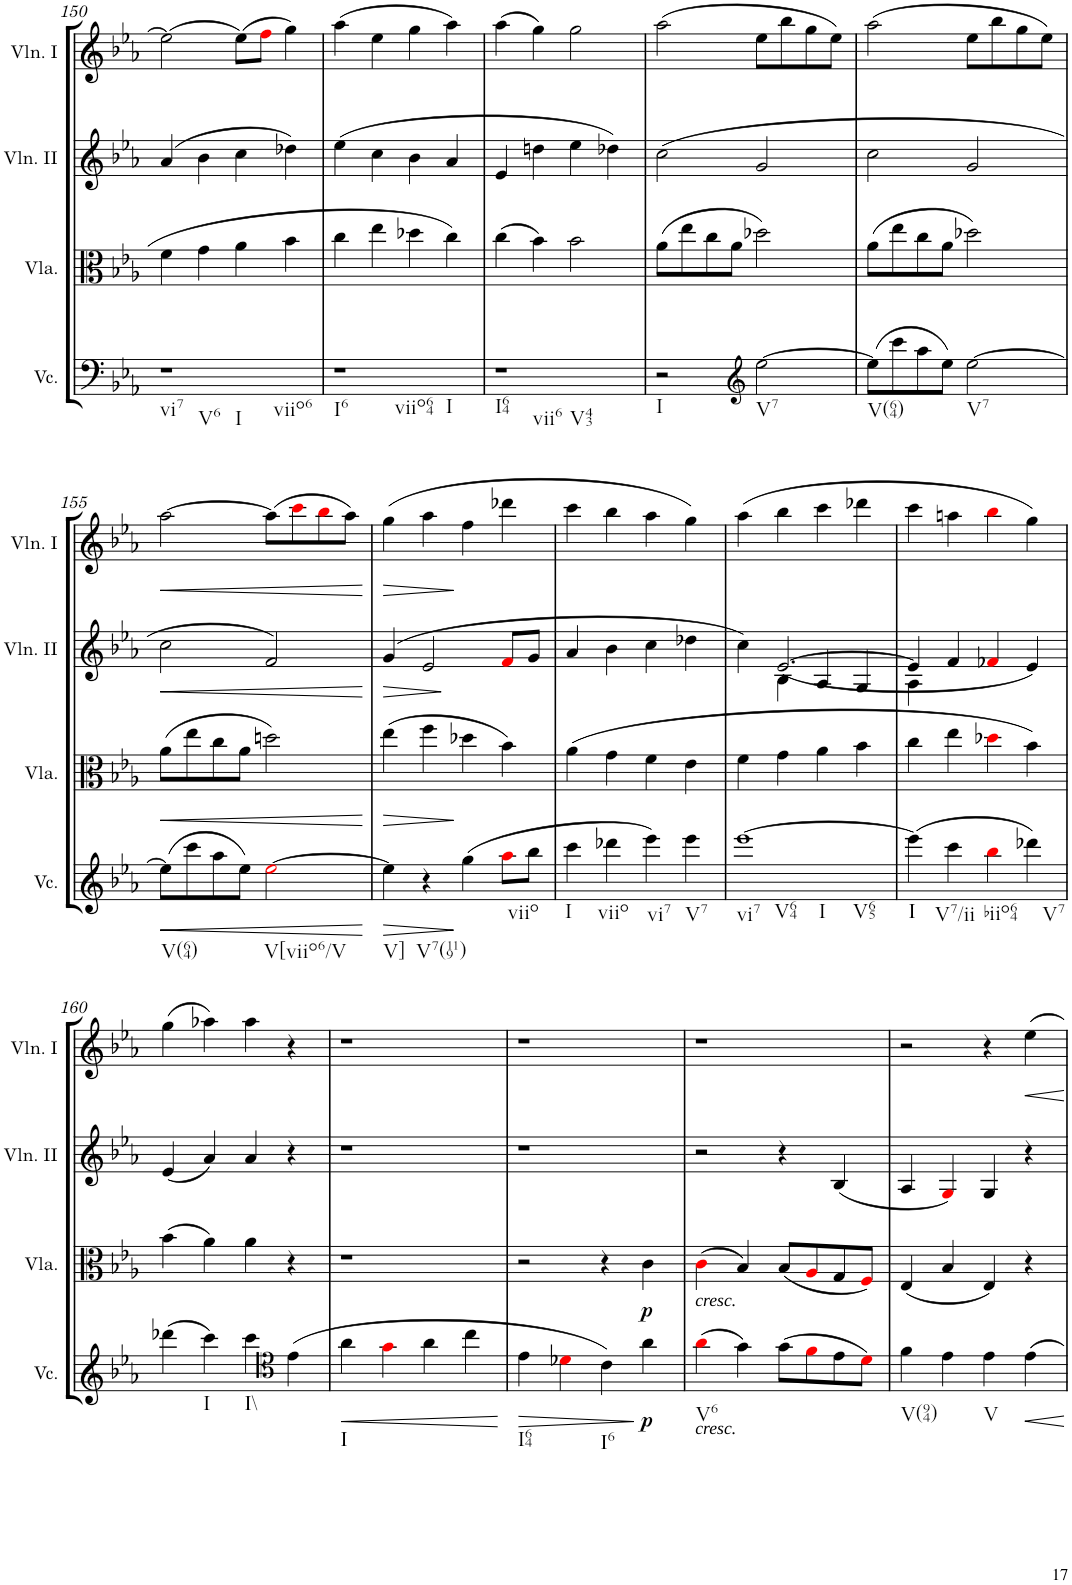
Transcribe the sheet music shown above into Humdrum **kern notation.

**kern	**dynam	**kern	**dynam	**kern	**dynam	**kern	**dynam
*part4	*part4	*part3	*part3	*part2	*part2	*part1	*part1
*staff4	*staff4	*staff3	*staff3	*staff2	*staff2	*staff1	*staff1
*I"Violoncello	*	*I"Viola	*	*I"Violin II	*	*I"Violin I	*
*I'Vc.	*	*I'Vla.	*	*I'Vln. II	*	*I'Vln. I	*
!!LO:PB:g=z
*clefF4	*	*clefC3	*	*clefG2	*	*clefG2	*
*k[b-e-a-]	*	*k[b-e-a-]	*	*k[b-e-a-]	*	*k[b-e-a-]	*
*M2/2	*	*M2/2	*	*M2/2	*	*M2/2	*
*met(c|)	*	*met(c|)	*	*met(c|)	*	*met(c|)	*
=150	=150	=150	=150	=150	=150	=150	=150
!LO:TX:b:t=vi7	!	!	!	!	!	!	!
!LO:TX:b:t=V6	!	!	!	!	!	!	!
!LO:TX:b:t=I	!	!	!	!	!	!	!
!LO:TX:b:t=viio6	!	!	!	!	!	!	!
1r	.	4f\	.	(4a-/	.	(2ee-\]	.
.	.	4g\	.	4b-\	.	.	.
.	.	4a-\	.	4cc\	.	(8ee-\L)	.
.	.	.	.	.	.	8ffi\J	.
.	.	4b-\	.	4dd-X\)	.	4gg\)	.
=151	=151	=151	=151	=151	=151	=151	=151
!LO:TX:b:t=I6	!	!	!	!	!	!	!
!LO:TX:b:t=viio64	!	!	!	!	!	!	!
!LO:TX:b:t=I	!	!	!	!	!	!	!
1r	.	4cc\	.	(4ee-\	.	(4aa-\	.
.	.	4ee-\	.	4cc\	.	4ee-\	.
.	.	4dd-X\	.	4b-\	.	4gg\	.
.	.	4cc\	.	4a-/	.	4aa-\)	.
=152	=152	=152	=152	=152	=152	=152	=152
!LO:TX:b:t=I64	!	!	!	!	!	!	!
!LO:TX:b:t=vii6	!	!	!	!	!	!	!
!LO:TX:b:t=V43	!	!	!	!	!	!	!
1r	.	(4cc\	.	4e-/	.	(4aa-\	.
.	.	4b-\)	.	4ddn\	.	4gg\)	.
.	.	2b-\	.	4ee-\	.	2gg\	.
.	.	.	.	4dd-X\)	.	.	.
=153	=153	=153	=153	=153	=153	=153	=153
!LO:TX:b:t=I	!	!	!	!	!	!	!
2r	.	(8a-\L	.	(2cc\	.	(2aa-\	.
.	.	8ee-\	.	.	.	.	.
.	.	8cc\	.	.	.	.	.
.	.	8a-\J	.	.	.	.	.
*clefG2	*	*	*	*	*	*	*
!LO:TX:b:t=V7	!	!	!	!	!	!	!
[2ee-\	.	2dd-X\)	.	2g/	.	8ee-\L	.
.	.	.	.	.	.	8bb-\	.
.	.	.	.	.	.	8gg\	.
.	.	.	.	.	.	8ee-\J)	.
=154	=154	=154	=154	=154	=154	=154	=154
!LO:TX:b:t=V(64)	!	!	!	!	!	!	!
(8ee-\L]	.	(8a-\L	.	2cc\	.	(2aa-\	.
8ccc\	.	8ee-\	.	.	.	.	.
8aa-\	.	8cc\	.	.	.	.	.
8ee-\J)	.	8a-\J	.	.	.	.	.
!LO:TX:b:t=V7	!	!	!	!	!	!	!
[2ee-\	.	2dd-X\)	.	2g/	.	8ee-\L	.
.	.	.	.	.	.	8bb-\	.
.	.	.	.	.	.	8gg\	.
.	.	.	.	.	.	8ee-\J)	.
!!LO:LB:g=z
=155	=155	=155	=155	=155	=155	=155	=155
!LO:TX:b:t=V(64)	!	!	!	!	!	!	!
!	!LO:HP:b	!	!LO:HP:b	!	!LO:HP:b	!	!LO:HP:b
(8ee-\L]	<	(8a-\L	<	2cc\	<	[2aa-\	<
8ccc\	.	8ee-\	.	.	.	.	.
8aa-\	.	8cc\	.	.	.	.	.
8ee-\J)	.	8a-\J	.	.	.	.	.
!LO:TX:b:t=V[viio6/V	!	!	!	!	!	!	!
[2ee-i\	.	2ddn\)	.	2f/)	.	(8aa-\L]	.
.	.	.	.	.	.	8ccci\	.
.	.	.	.	.	.	8bb-i\	.
.	.	.	.	.	.	8aa-\J)	.
.	[	.	[	.	[	.	[
=156	=156	=156	=156	=156	=156	=156	=156
!LO:TX:b:t=V]	!	!	!	!	!	!	!
!	!LO:HP:b	!	!LO:HP:b	!	!LO:HP:b	!	!LO:HP:b
4ee-\]	>	(4ee-\	>	(4g/	>	(4gg\	>
!LO:TX:b:t=V7(119)	!	!	!	!	!	!	!
4r	.	4ff\	.	2e-/	.	4aa-\	.
(4gg\	]	4dd-X\	]	.	.	4ff\	]
!LO:TX:b:t=viio	!	!	!	!	!	!	!
8aa-i\L	.	4b-\)	.	8fi/L	]	4ddd-X\	.
8bb-\J	.	.	.	8g/J	.	.	.
=157	=157	=157	=157	=157	=157	=157	=157
!LO:TX:b:t=I	!	!	!	!	!	!	!
4ccc\	.	(4a-\	.	4a-/	.	4ccc\	.
!LO:TX:b:t=viio	!	!	!	!	!	!	!
4ddd-X\	.	4g\	.	4b-\	.	4bb-\	.
!LO:TX:b:t=vi7	!	!	!	!	!	!	!
4eee-\)	.	4f\	.	4cc\	.	4aa-\	.
!LO:TX:b:t=V7	!	!	!	!	!	!	!
4eee-\	.	4e-\	.	4dd-X\	.	4gg\)	.
=158	=158	=158	=158	=158	=158	=158	=158
*	*	*	*	*^	*	*	*
!LO:TX:b:t=vi7	!	!	!	!	!	!	!	!
!LO:TX:b:t=V64	!	!	!	!	!	!	!	!
!LO:TX:b:t=I	!	!	!	!	!	!	!	!
!LO:TX:b:t=V65	!	!	!	!	!	!	!	!
[1eee-	.	4f\	.	4cc\)	4ryy	.	(4aa-\	.
.	.	4g\	.	(<[2.e-/	4B-\	.	4bb-\	.
.	.	4a-\	.	.	4A-/	.	4ccc\	.
.	.	4b-\	.	.	4G/	.	4ddd-X\	.
=159	=159	=159	=159	=159	=159	=159	=159	=159
!LO:TX:b:t=I	!	!	!	!	!	!	!	!
(4eee-\]	.	4cc\	.	4e-/]	4A-\	.	4ccc\	.
!LO:TX:b:t=V7/ii	!	!	!	!	!	!	!	!
4ccc\	.	4ee-\	.	4f/	2.ryy	.	4aan\	.
!LO:TX:b:t=biio64	!	!	!	!	!	!	!	!
4bb-i\	.	4dd-Xi\	.	4f-Xi/	.	.	4bb-i\	.
!LO:TX:b:t=V7	!	!	!	!	!	!	!	!
4ddd-X\)	.	4b-\)	.	4e-/)	.	.	4gg\)	.
*	*	*	*	*v	*v	*	*	*
!!LO:LB:g=z
=160	=160	=160	=160	=160	=160	=160	=160
(4ddd-X\	.	(4b-\	.	(4e-/	.	(4gg\	.
!LO:TX:b:t=I	!	!	!	!	!	!	!
4ccc\)	.	4a-\)	.	4a-/)	.	4aa-X\)	.
!LO:TX:b:t=I\\	!	!	!	!	!	!	!
4ccc\	.	4a-\	.	4a-/	.	4aa-\	.
*clefC4	*	*	*	*	*	*	*
(4e-\	.	4r	.	4r	.	4r	.
=161	=161	=161	=161	=161	=161	=161	=161
!LO:TX:b:t=I	!	!	!	!	!	!	!
!	!LO:HP:b	!	!	!	!	!	!
4a-\	<	1r	.	1r	.	1r	.
4gi\	.	.	.	.	.	.	.
4a-\	.	.	.	.	.	.	.
4cc\	.	.	.	.	.	.	.
.	[	.	.	.	.	.	.
=162	=162	=162	=162	=162	=162	=162	=162
!LO:TX:b:t=I64	!	!	!	!	!	!	!
!	!LO:HP:b	!	!	!	!	!	!
4e-\	>	2r	.	1r	.	1r	.
4d-Xi\	.	.	.	.	.	.	.
!LO:TX:b:t=I6	!	!	!	!	!	!	!
4c\)	.	4r	.	.	.	.	.
!	!LO:DY:n=1:b	!	!LO:DY:b	!	!	!	!
4a-\	] p	4c\	p	.	.	.	.
=163	=163	=163	=163	=163	=163	=163	=163
!	!	!LO:TX:b:i:t=cresc.	!	!	!	!	!
!LO:TX:b:i:t=cresc.	!	!	!	!	!	!	!
!LO:TX:b:t=V6	!	!	!	!	!	!	!
(4a-i\	.	(4ci\	.	2r	.	1r	.
4g\)	.	4B-/)	.	.	.	.	.
(8g\L	.	(8B-/L	.	4r	.	.	.
8fi\	.	8A-i/	.	.	.	.	.
8e-\	.	8G/	.	(4B-/	.	.	.
8di\J)	.	8Fi/J)	.	.	.	.	.
=164	=164	=164	=164	=164	=164	=164	=164
!LO:TX:b:t=V(94)	!	!	!	!	!	!	!
4f\	.	(4E-/	.	4A-/	.	2r	.
4e-\	.	4B-/	.	4Gi/)	.	.	.
!LO:TX:b:t=V	!	!	!	!	!	!	!
4e-\	.	4E-/)	.	4G/	.	4r	.
4e-\	.	4r	.	4r	.	4ee-\	.
=	=	=	=	=	=	=	=
*-	*-	*-	*-	*-	*-	*-	*-
